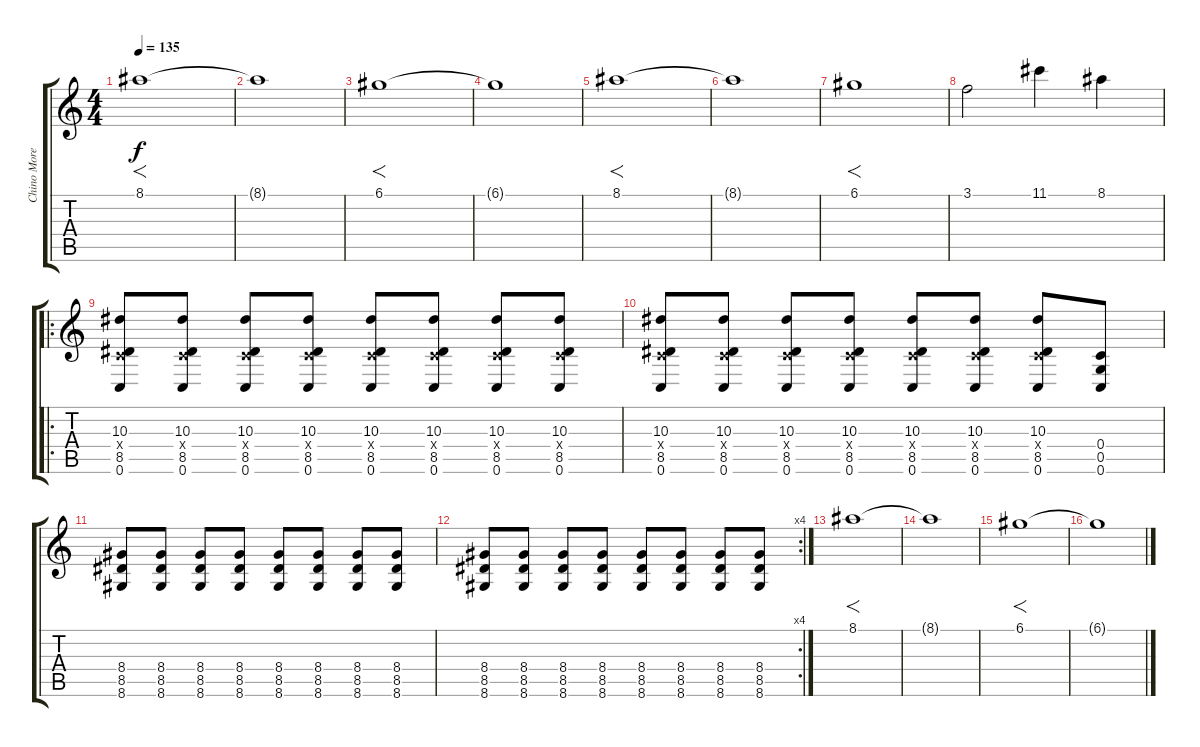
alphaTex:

\track ("Chino Moreno" "Chino More") {instrument distortionguitar}
\staff {score tabs}
\tuning (D4 A3 F3 C3 G2 C2) {hide}
\ts (4 4)
\tempo 135
\clef g2
\ks c
8.1.1{f dy f} |
8.1{t}.1 |
6.1.1{f} |
6.1{t}.1 |
8.1.1{f} |
8.1{t}.1 |
6.1.1{f} |
3.1.2 11.1.4 8.1.4 |
\ro
(10.3 0.4{x} 8.5 0.6).8 (10.3 0.4{x} 8.5 0.6).8 (10.3 0.4{x} 8.5 0.6).8 (10.3 0.4{x} 8.5 0.6).8 (10.3 0.4{x} 8.5 0.6).8 (10.3 0.4{x} 8.5 0.6).8 (10.3 0.4{x} 8.5 0.6).8 (10.3 0.4{x} 8.5 0.6).8 |
(10.3 0.4{x} 8.5 0.6).8 (10.3 0.4{x} 8.5 0.6).8 (10.3 0.4{x} 8.5 0.6).8 (10.3 0.4{x} 8.5 0.6).8 (10.3 0.4{x} 8.5 0.6).8 (10.3 0.4{x} 8.5 0.6).8 (10.3 0.4{x} 8.5 0.6).8 (0.4 0.5 0.6).8 |
(8.4 8.5 8.6).8 (8.4 8.5 8.6).8 (8.4 8.5 8.6).8 (8.4 8.5 8.6).8 (8.4 8.5 8.6).8 (8.4 8.5 8.6).8 (8.4 8.5 8.6).8 (8.4 8.5 8.6).8 |
\rc 4
(8.4 8.5 8.6).8 (8.4 8.5 8.6).8 (8.4 8.5 8.6).8 (8.4 8.5 8.6).8 (8.4 8.5 8.6).8 (8.4 8.5 8.6).8 (8.4 8.5 8.6).8 (8.4 8.5 8.6).8 |
8.1.1{f} |
8.1{t}.1 |
6.1.1{f} |
6.1{t}.1
